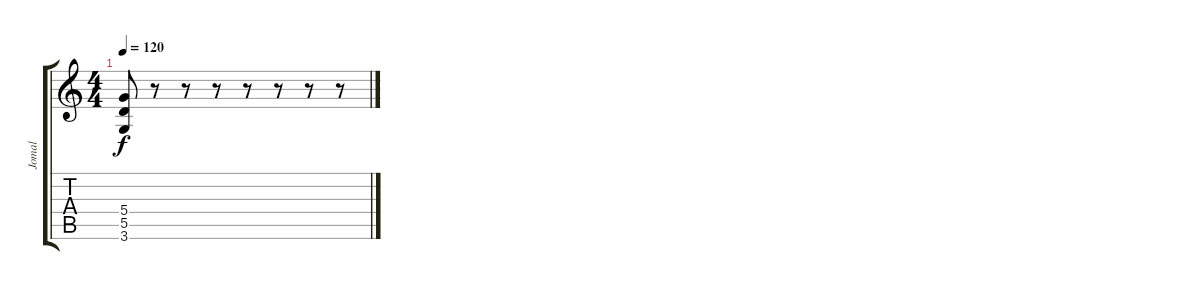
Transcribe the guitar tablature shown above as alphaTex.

\track ("Jomal" "Jomal") {instrument distortionguitar}
\staff {score tabs}
\tuning (E4 B3 G3 D3 A2 E2) {hide}
\ts (4 4)
\tempo 120
\clef g2
\ks c
(5.4 5.5 3.6).8{dy f} r.8 r.8 r.8 r.8 r.8 r.8 r.8
